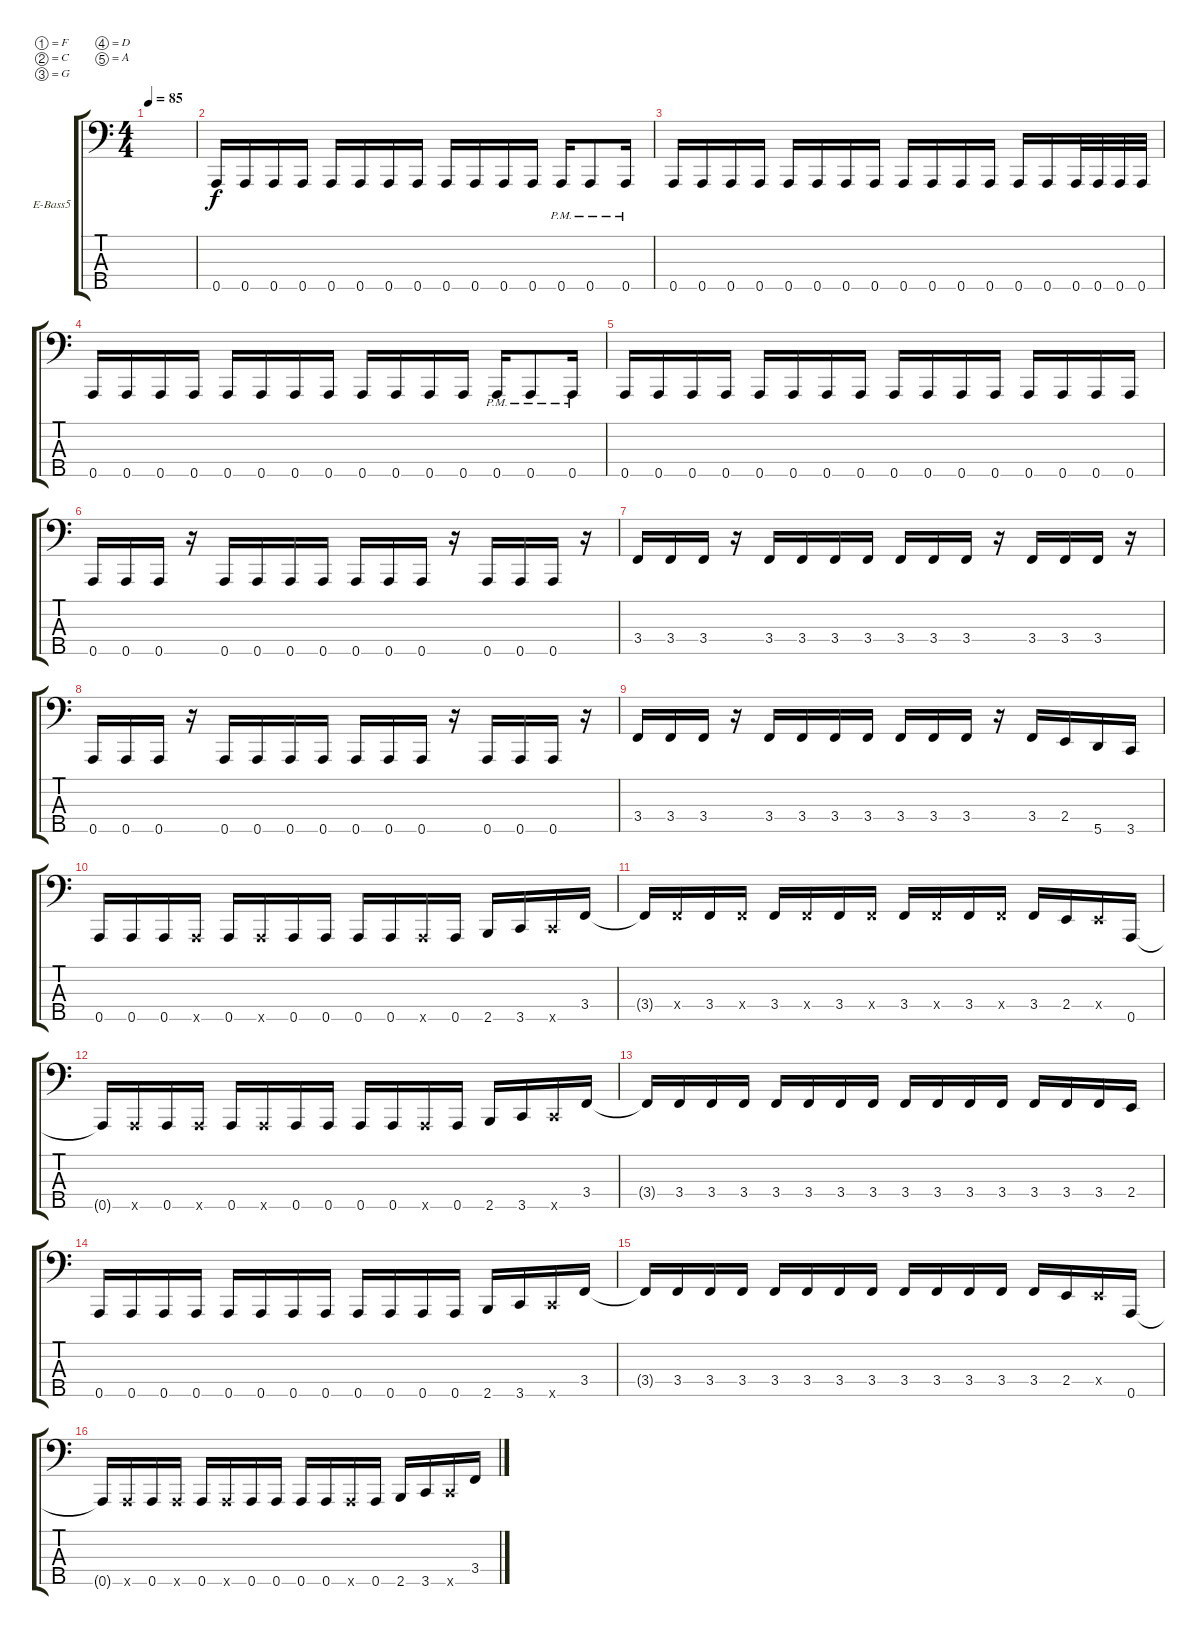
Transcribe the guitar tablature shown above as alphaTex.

\defaultSystemsLayout 4
\bracketExtendMode groupsimilarinstruments
\firstSystemTrackNameOrientation horizontal
\otherSystemsTrackNameOrientation horizontal
\track ("Electric Bass" "E-Bass5") {instrument electricbassfinger}
\staff {score tabs}
\tuning (F2 C2 G1 D1 A0)
\ts (4 4)
\tempo 85
\clef f4
\ks c
|
0.5.16 0.5.16 0.5.16 0.5.16 0.5.16 0.5.16 0.5.16 0.5.16 0.5.16 0.5.16 0.5.16 0.5.16 0.5{pm}.16 0.5{pm}.8 0.5{pm}.16 |
0.5.16 0.5.16 0.5.16 0.5.16 0.5.16 0.5.16 0.5.16 0.5.16 0.5.16 0.5.16 0.5.16 0.5.16 0.5.16 0.5.16 0.5.32 0.5.32 0.5.32 0.5.32 |
0.5.16 0.5.16 0.5.16 0.5.16 0.5.16 0.5.16 0.5.16 0.5.16 0.5.16 0.5.16 0.5.16 0.5.16 0.5{pm}.16 0.5{pm}.8 0.5{pm}.16 |
0.5.16 0.5.16 0.5.16 0.5.16 0.5.16 0.5.16 0.5.16 0.5.16 0.5.16 0.5.16 0.5.16 0.5.16 0.5.16 0.5.16 0.5.16 0.5.16 |
0.5.16 0.5.16 0.5.16 r.16 0.5.16 0.5.16 0.5.16 0.5.16 0.5.16 0.5.16 0.5.16 r.16 0.5.16 0.5.16 0.5.16 r.16 |
3.4.16 3.4.16 3.4.16 r.16 3.4.16 3.4.16 3.4.16 3.4.16 3.4.16 3.4.16 3.4.16 r.16 3.4.16 3.4.16 3.4.16 r.16 |
0.5.16 0.5.16 0.5.16 r.16 0.5.16 0.5.16 0.5.16 0.5.16 0.5.16 0.5.16 0.5.16 r.16 0.5.16 0.5.16 0.5.16 r.16 |
3.4.16 3.4.16 3.4.16 r.16 3.4.16 3.4.16 3.4.16 3.4.16 3.4.16 3.4.16 3.4.16 r.16 3.4.16 2.4.16 5.5.16 3.5.16 |
0.5.16 0.5.16 0.5.16 0.5{x}.16 0.5.16 0.5{x}.16 0.5.16 0.5.16 0.5.16 0.5.16 0.5{x}.16 0.5.16 2.5.16 3.5.16 3.5{x}.16 3.4.16 |
3.4{t}.16 3.4{x}.16 3.4.16 3.4{x}.16 3.4.16 3.4{x}.16 3.4.16 3.4{x}.16 3.4.16 3.4{x}.16 3.4.16 3.4{x}.16 3.4.16 2.4.16 2.4{x}.16 0.5.16 |
0.5{t}.16 0.5{x}.16 0.5.16 0.5{x}.16 0.5.16 0.5{x}.16 0.5.16 0.5.16 0.5.16 0.5.16 0.5{x}.16 0.5.16 2.5.16 3.5.16 3.5{x}.16 3.4.16 |
3.4{t}.16 3.4.16 3.4.16 3.4.16 3.4.16 3.4.16 3.4.16 3.4.16 3.4.16 3.4.16 3.4.16 3.4.16 3.4.16 3.4.16 3.4.16 2.4.16 |
0.5.16 0.5.16 0.5.16 0.5.16 0.5.16 0.5.16 0.5.16 0.5.16 0.5.16 0.5.16 0.5.16 0.5.16 2.5.16 3.5.16 3.5{x}.16 3.4.16 |
3.4{t}.16 3.4.16 3.4.16 3.4.16 3.4.16 3.4.16 3.4.16 3.4.16 3.4.16 3.4.16 3.4.16 3.4.16 3.4.16 2.4.16 2.4{x}.16 0.5.16 |
0.5{t}.16 0.5{x}.16 0.5.16 0.5{x}.16 0.5.16 0.5{x}.16 0.5.16 0.5.16 0.5.16 0.5.16 0.5{x}.16 0.5.16 2.5.16 3.5.16 3.5{x}.16 3.4.16
